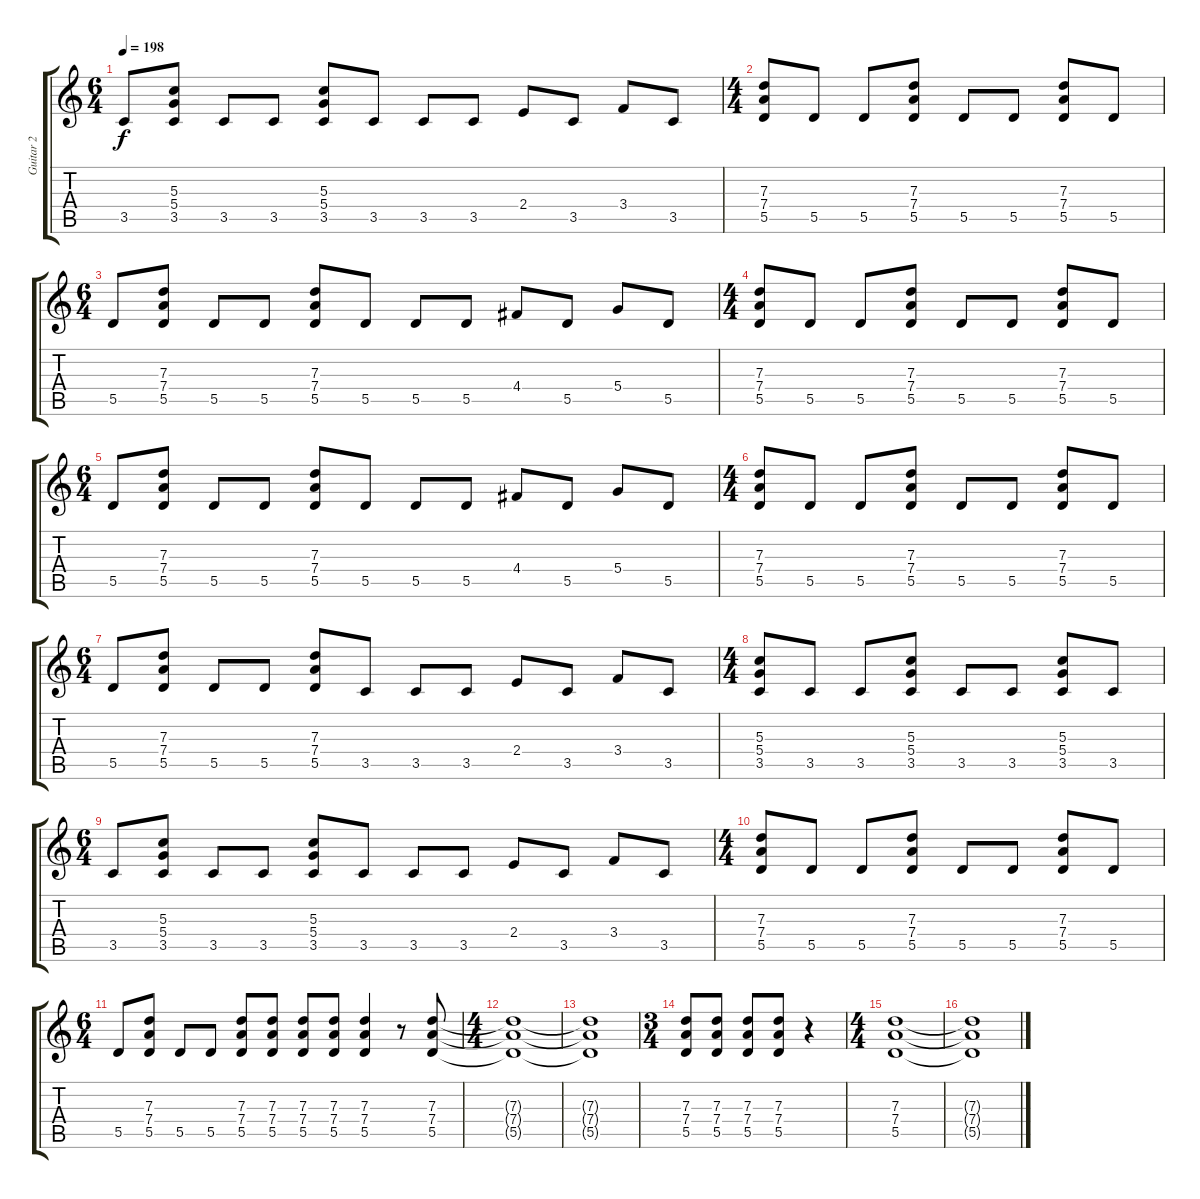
\track ("Guitar 2" "Guitar 2") {instrument overdrivenguitar}
\staff {score tabs}
\tuning (E4 B3 G3 D3 A2 E2) {hide}
\ts (6 4)
\tempo 198
\clef g2
\ks c
3.5.8{dy f} (5.3 5.4 3.5).8 3.5.8 3.5.8 (5.3 5.4 3.5).8 3.5.8 3.5.8 3.5.8 2.4.8 3.5.8 3.4.8 3.5.8 |
\ts (4 4)
(7.3 7.4 5.5).8 5.5.8 5.5.8 (7.3 7.4 5.5).8 5.5.8 5.5.8 (7.3 7.4 5.5).8 5.5.8 |
\ts (6 4)
5.5.8 (7.3 7.4 5.5).8 5.5.8 5.5.8 (7.3 7.4 5.5).8 5.5.8 5.5.8 5.5.8 4.4.8 5.5.8 5.4.8 5.5.8 |
\ts (4 4)
(7.3 7.4 5.5).8 5.5.8 5.5.8 (7.3 7.4 5.5).8 5.5.8 5.5.8 (7.3 7.4 5.5).8 5.5.8 |
\ts (6 4)
5.5.8 (7.3 7.4 5.5).8 5.5.8 5.5.8 (7.3 7.4 5.5).8 5.5.8 5.5.8 5.5.8 4.4.8 5.5.8 5.4.8 5.5.8 |
\ts (4 4)
(7.3 7.4 5.5).8 5.5.8 5.5.8 (7.3 7.4 5.5).8 5.5.8 5.5.8 (7.3 7.4 5.5).8 5.5.8 |
\ts (6 4)
5.5.8 (7.3 7.4 5.5).8 5.5.8 5.5.8 (7.3 7.4 5.5).8 3.5.8 3.5.8 3.5.8 2.4.8 3.5.8 3.4.8 3.5.8 |
\ts (4 4)
(5.3 5.4 3.5).8 3.5.8 3.5.8 (5.3 5.4 3.5).8 3.5.8 3.5.8 (5.3 5.4 3.5).8 3.5.8 |
\ts (6 4)
3.5.8 (5.3 5.4 3.5).8 3.5.8 3.5.8 (5.3 5.4 3.5).8 3.5.8 3.5.8 3.5.8 2.4.8 3.5.8 3.4.8 3.5.8 |
\ts (4 4)
(7.3 7.4 5.5).8 5.5.8 5.5.8 (7.3 7.4 5.5).8 5.5.8 5.5.8 (7.3 7.4 5.5).8 5.5.8 |
\ts (6 4)
5.5.8 (7.3 7.4 5.5).8 5.5.8 5.5.8 (7.3 7.4 5.5).8 (7.3 7.4 5.5).8 (7.3 7.4 5.5).8 (7.3 7.4 5.5).8 (7.3 7.4 5.5).4 r.8 (7.3 7.4 5.5).8 |
\ts (4 4)
(7.3{t} 7.4{t} 5.5{t}).1 |
(7.3{t} 7.4{t} 5.5{t}).1 |
\ts (3 4)
(7.3 7.4 5.5).8 (7.3 7.4 5.5).8 (7.3 7.4 5.5).8 (7.3 7.4 5.5).8 r.4 |
\ts (4 4)
(7.3 7.4 5.5).1 |
(7.3{t} 7.4{t} 5.5{t}).1
